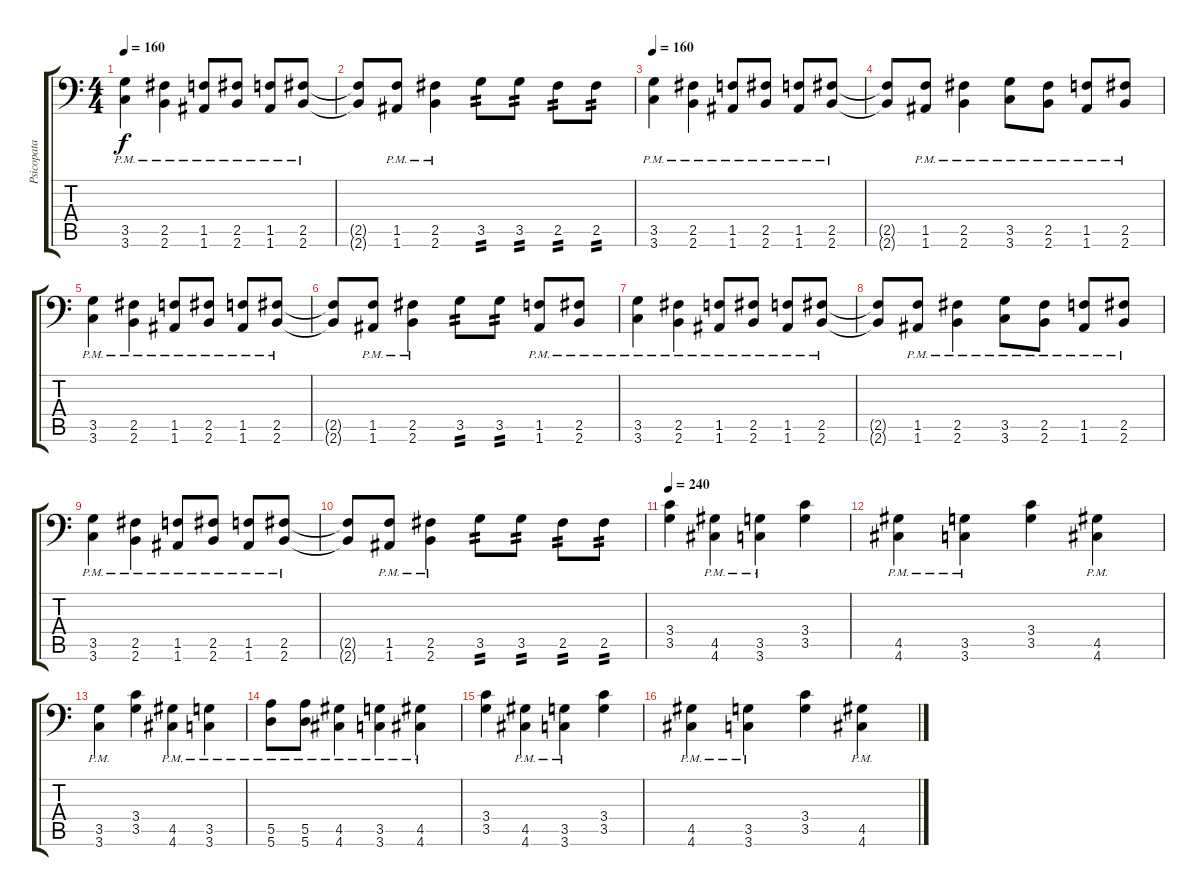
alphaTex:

\track ("Psicopata Slam" "Psicopata ") {instrument distortionguitar}
\staff {score tabs}
\tuning (B3 Gb3 D3 A2 E2 A1) {hide}
\ts (4 4)
\tempo 160
\clef f4
\ks c
(3.5{pm} 3.6{pm}).4{dy f} (2.5{pm} 2.6{pm}).4 (1.5{pm} 1.6{pm}).8 (2.5{pm} 2.6{pm}).8 (1.5{pm} 1.6{pm}).8 (2.5{pm} 2.6{pm}).8 |
(2.5{t} 2.6{t}).8 (1.5{pm} 1.6{pm}).8 (2.5{pm} 2.6{pm}).4 3.5.8{tp 2} 3.5.8{tp 2} 2.5.8{tp 2} 2.5.8{tp 2} |
\tempo 160
(3.5{pm} 3.6{pm}).4 (2.5{pm} 2.6{pm}).4 (1.5{pm} 1.6{pm}).8 (2.5{pm} 2.6{pm}).8 (1.5{pm} 1.6{pm}).8 (2.5{pm} 2.6{pm}).8 |
(2.5{t} 2.6{t}).8 (1.5{pm} 1.6{pm}).8 (2.5{pm} 2.6{pm}).4 (3.5{pm} 3.6{pm}).8 (2.5{pm} 2.6{pm}).8 (1.5{pm} 1.6{pm}).8 (2.5{pm} 2.6{pm}).8 |
(3.5{pm} 3.6{pm}).4 (2.5{pm} 2.6{pm}).4 (1.5{pm} 1.6{pm}).8 (2.5{pm} 2.6{pm}).8 (1.5{pm} 1.6{pm}).8 (2.5{pm} 2.6{pm}).8 |
(2.5{t} 2.6{t}).8 (1.5{pm} 1.6{pm}).8 (2.5{pm} 2.6{pm}).4 3.5.8{tp 2} 3.5.8{tp 2} (1.5{pm} 1.6{pm}).8 (2.5{pm} 2.6{pm}).8 |
(3.5{pm} 3.6{pm}).4 (2.5{pm} 2.6{pm}).4 (1.5{pm} 1.6{pm}).8 (2.5{pm} 2.6{pm}).8 (1.5{pm} 1.6{pm}).8 (2.5{pm} 2.6{pm}).8 |
(2.5{t} 2.6{t}).8 (1.5{pm} 1.6{pm}).8 (2.5{pm} 2.6{pm}).4 (3.5{pm} 3.6{pm}).8 (2.5{pm} 2.6{pm}).8 (1.5{pm} 1.6{pm}).8 (2.5{pm} 2.6{pm}).8 |
(3.5{pm} 3.6{pm}).4 (2.5{pm} 2.6{pm}).4 (1.5{pm} 1.6{pm}).8 (2.5{pm} 2.6{pm}).8 (1.5{pm} 1.6{pm}).8 (2.5{pm} 2.6{pm}).8 |
(2.5{t} 2.6{t}).8 (1.5{pm} 1.6{pm}).8 (2.5{pm} 2.6{pm}).4 3.5.8{tp 2} 3.5.8{tp 2} 2.5.8{tp 2} 2.5.8{tp 2} |
\tempo 240
(3.4 3.5).4 (4.5{pm} 4.6{pm}).4 (3.5{pm} 3.6{pm}).4 (3.4 3.5).4 |
(4.5{pm} 4.6{pm}).4 (3.5{pm} 3.6{pm}).4 (3.4 3.5).4 (4.5{pm} 4.6{pm}).4 |
(3.5{pm} 3.6{pm}).4 (3.4 3.5).4 (4.5{pm} 4.6{pm}).4 (3.5{pm} 3.6{pm}).4 |
(5.5{pm} 5.6{pm}).8 (5.5{pm} 5.6{pm}).8 (4.5{pm} 4.6{pm}).4 (3.5{pm} 3.6{pm}).4 (4.5{pm} 4.6{pm}).4 |
(3.4 3.5).4 (4.5{pm} 4.6{pm}).4 (3.5{pm} 3.6{pm}).4 (3.4 3.5).4 |
(4.5{pm} 4.6{pm}).4 (3.5{pm} 3.6{pm}).4 (3.4 3.5).4 (4.5{pm} 4.6{pm}).4
